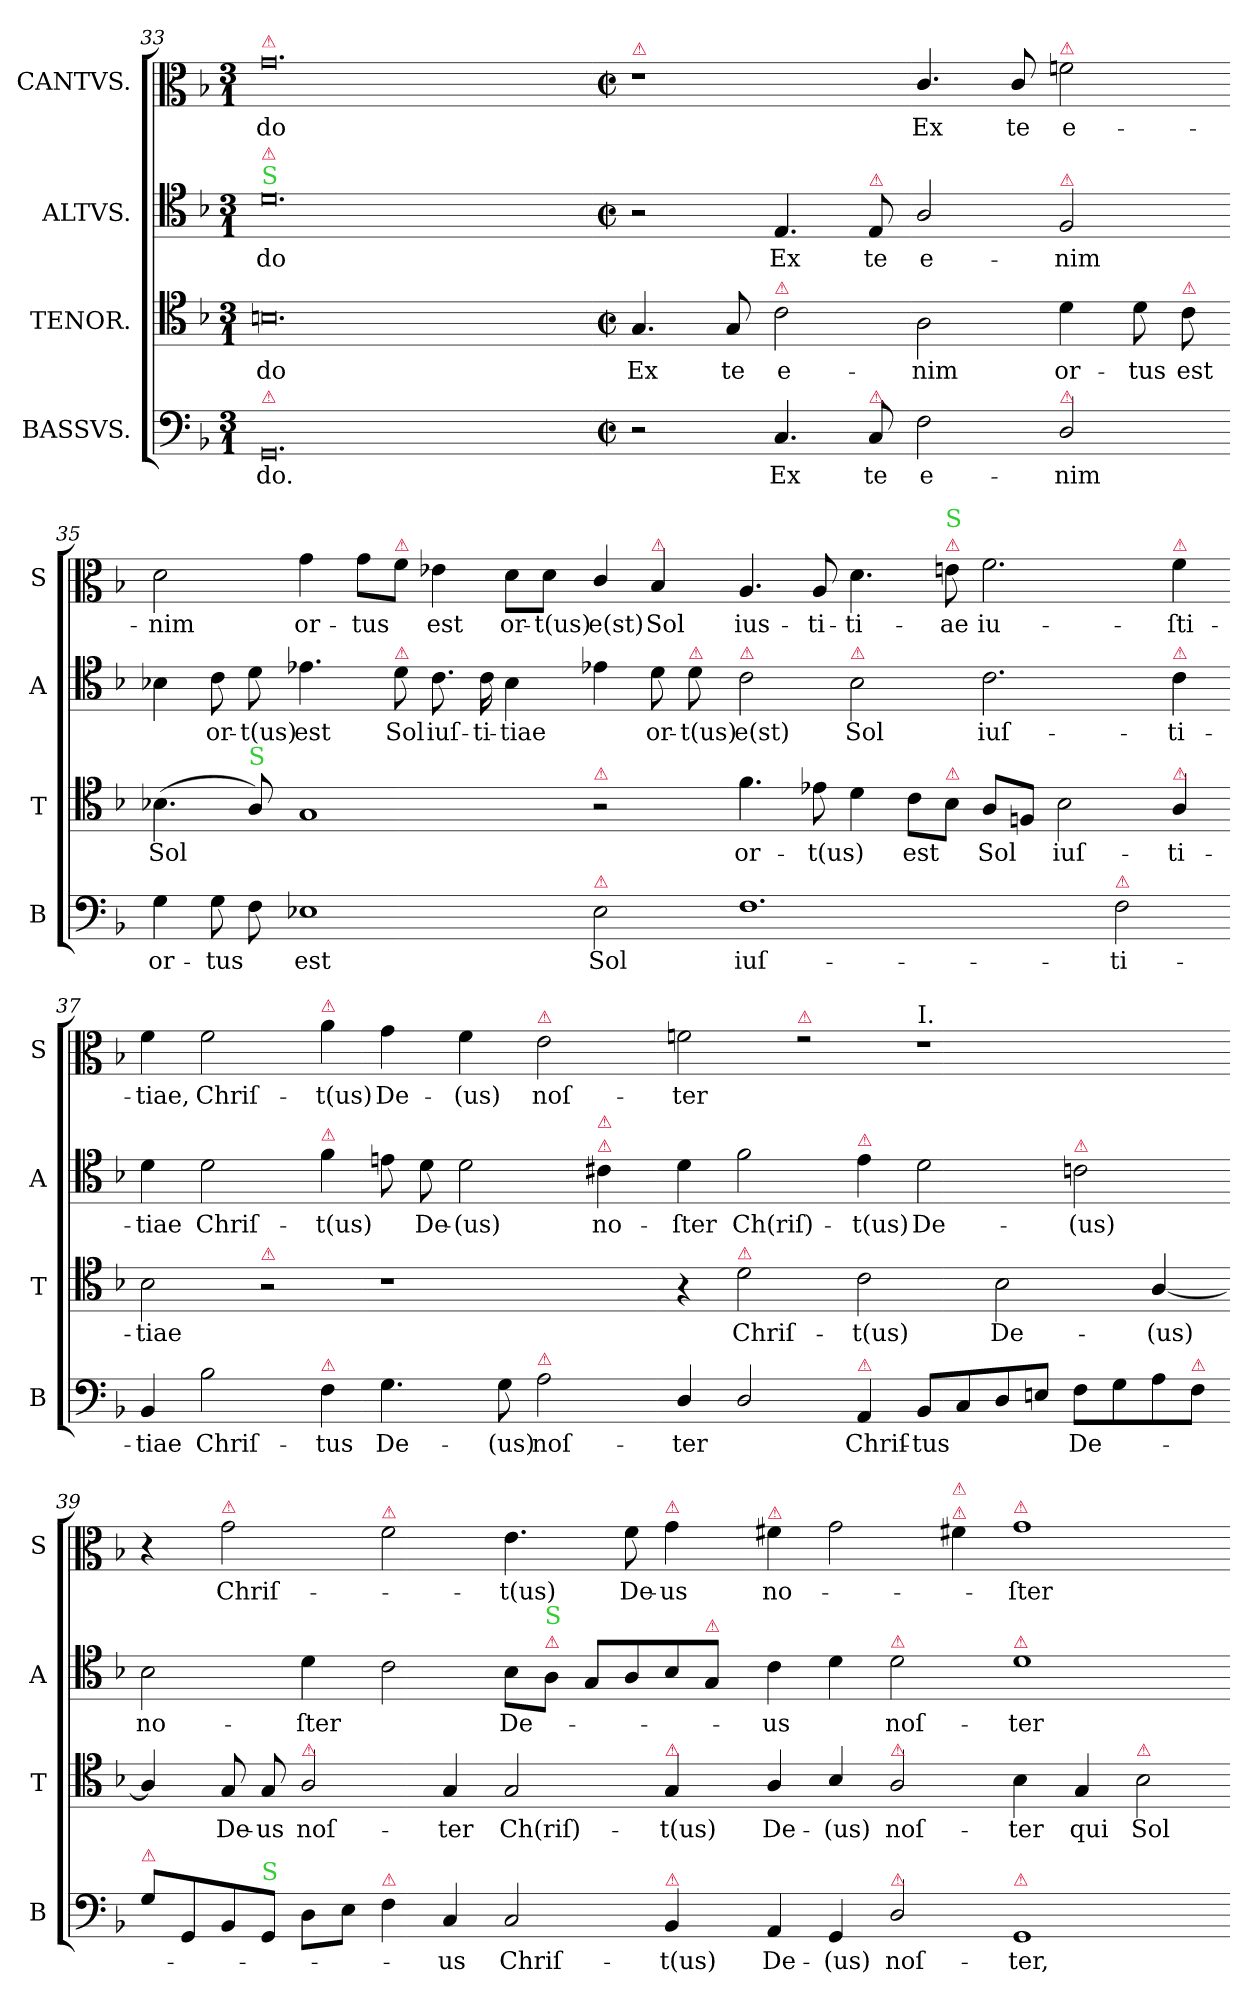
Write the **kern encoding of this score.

**kern	**text	**kern	**text	**kern	**text	**kern	**text
*part4	*part4	*part3	*part3	*part2	*part2	*part1	*part1
*staff4	*staff4	*staff3	*staff3	*staff2	*staff2	*staff1	*staff1
*I"BASSVS.	*	*I"TENOR.	*	*I"ALTVS.	*	*I"CANTVS.	*
*I'B	*	*I'T	*	*I'A	*	*I'S	*
*clefF4	*	*clefC4	*	*clefC4	*	*clefC3	*
*k[b-]	*	*k[b-]	*	*k[b-]	*	*k[b-]	*
*M3/1	*	*M3/1	*	*M3/1	*	*M3/1	*
=33	=33	=33	=33	=33	=33	=33	=33
!	!	!	!	!	!	!LO:TX:a:color=crimson:t=⚠	!
!	!	!	!	!LO:TX:a:color=limegreen:t=S	!	!	!
!	!	!	!	!LO:TX:a:color=crimson:t=⚠	!	!	!
!LO:TX:a:color=crimson:t=⚠	!	!	!	!	!	!	!
0.GG	-do.	0.Bn	-do	0.d	-do	0.g	-do
=34-	=34-	=34-	=34-	=34-	=34-	=34-	=34-
*M2/1	*	*M2/1	*	*M2/1	*	*M2/1	*
*met(c|)	*	*met(c|)	*	*met(c|)	*	*met(c|)	*
!	!	!	!	!	!	!LO:TX:a:color=crimson:t=⚠	!
2r	.	4.G/	Ex	2r	.	1r	.
.	.	8G/	te	.	.	.	.
!	!	!LO:TX:a:color=crimson:t=⚠	!	!	!	!	!
4.C/	Ex	2c\	e-	4.E/	Ex	.	.
!	!	!	!	!LO:TX:a:color=crimson:t=⚠	!	!	!
!LO:TX:a:color=crimson:t=⚠	!	!	!	!	!	!	!
8C/	te	.	.	8E/	te	.	.
2F\	e-	2A\	-nim	2A/	e-	4.c/	Ex
.	.	.	.	.	.	8c/	te
!	!	!	!	!	!	!LO:TX:a:color=crimson:t=⚠	!
!	!	!	!	!LO:TX:a:color=crimson:t=⚠	!	!	!
!LO:TX:a:color=crimson:t=⚠	!	!	!	!	!	!	!
2D/	-nim	4d\	or-	2F/	-nim	2fn\	e-
.	.	8d\	-tus	.	.	.	.
!	!	!LO:TX:a:color=crimson:t=⚠	!	!	!	!	!
.	.	8c\	est	.	.	.	.
=35-	=35-	=35-	=35-	=35-	=35-	=35-	=35-
4G\	or-	(<4.B-X\	Sol	4B-X\	.	2d\	-nim
8G\	-tus	.	.	8c\	or-	.	.
!	!	!LO:TX:a:color=limegreen:t=S	!	!	!	!	!
8F\	.	8A/)	.	8d\	-t(us)	.	.
1E-X	est	1G	.	4.e-X\	est	4g\	or-
.	.	.	.	.	.	8g\L	-tus
!	!	!	!	!	!	!LO:TX:a:color=crimson:t=⚠	!
!	!	!	!	!LO:TX:a:color=crimson:t=⚠	!	!	!
.	.	.	.	8d\	Sol	8f\J	.
.	.	.	.	8.c\	iuſ-	4e-X\	est
.	.	.	.	16c\	-ti-	.	.
.	.	.	.	4B-\	-tiae	8d\L	or-
.	.	.	.	.	.	8d\J	-t(us)
!	!	!LO:TX:a:color=crimson:t=⚠	!	!	!	!	!
!LO:TX:a:color=crimson:t=⚠	!	!	!	!	!	!	!
2E-\	Sol	2r	.	4e-X\	.	4c/	e(st)
!	!	!	!	!	!	!LO:TX:a:color=crimson:t=⚠	!
.	.	.	.	8d\	or-	4B-/	Sol
!	!	!	!	!LO:TX:a:color=crimson:t=⚠	!	!	!
.	.	.	.	8d\	-t(us)	.	.
=36-	=36-	=36-	=36-	=36-	=36-	=36-	=36-
!	!	!	!	!LO:TX:a:color=crimson:t=⚠	!	!	!
1.F	iuſ-	4.f\	or-	2c\	e(st)	4.A/	ius-
.	.	8e-X\	-t(us)	.	.	8A/	-ti-
!	!	!	!	!LO:TX:a:color=crimson:t=⚠	!	!	!
.	.	4d\	.	2B-\	Sol	4.d\	-ti-
.	.	8c\L	est	.	.	.	.
!	!	!	!	!	!	!LO:TX:a:color=crimson:t=⚠	!
!	!	!	!	!	!	!LO:TX:a:color=limegreen:t=S	!
!	!	!LO:TX:a:color=crimson:t=⚠	!	!	!	!	!
.	.	8B-\J	.	.	.	8en\	-ae
.	.	8A/L	Sol	2.c\	iuſ-	2.f\	iu-
.	.	8Fn/J	.	.	.	.	.
.	.	2B-\	iuſ-	.	.	.	.
!LO:TX:a:color=crimson:t=⚠	!	!	!	!	!	!	!
2F\	-ti-	.	.	.	.	.	.
!	!	!	!	!	!	!LO:TX:a:color=crimson:t=⚠	!
!	!	!	!	!LO:TX:a:color=crimson:t=⚠	!	!	!
!	!	!LO:TX:a:color=crimson:t=⚠	!	!	!	!	!
.	.	4A/	-ti-	4c\	-ti-	4f\	-ſti-
=37-	=37-	=37-	=37-	=37-	=37-	=37-	=37-
4BB-/	-tiae	2B-\	-tiae	4d\	-tiae	4f\	-tiae,
2B-\	Chriſ-	.	.	2d\	Chriſ-	2f\	Chriſ-
!	!	!LO:TX:a:color=crimson:t=⚠	!	!	!	!	!
.	.	2r	.	.	.	.	.
!	!	!	!	!	!	!LO:TX:a:color=crimson:t=⚠	!
!	!	!	!	!LO:TX:a:color=crimson:t=⚠	!	!	!
!LO:TX:a:color=crimson:t=⚠	!	!	!	!	!	!	!
4F\	-tus	.	.	4f\	-t(us)	4a\	-t(us)
4.G\	De-	1r	.	8en\	.	4g\	De-
.	.	.	.	8d\	De-	.	.
.	.	.	.	2d\	-(us)	4f\	-(us)
8G\	-(us)	.	.	.	.	.	.
!	!	!	!	!	!	!LO:TX:a:color=crimson:t=⚠	!
!LO:TX:a:color=crimson:t=⚠	!	!	!	!	!	!	!
2A\	noſ-	.	.	.	.	2e\	noſ-
!	!	!	!	!LO:TX:a:color=crimson:t=⚠	!	!	!
!	!	!	!	!LO:TX:a:color=crimson:t=⚠	!	!	!
.	.	.	.	4c#X\	no-	.	.
=38-	=38-	=38-	=38-	=38-	=38-	=38-	=38-
4D/	-ter	4r	.	4d\	-ſter	2fn\	-ter
!	!	!LO:TX:a:color=crimson:t=⚠	!	!	!	!	!
2D/	.	2d\	Chriſ-	2f\	Ch(riſ)-	.	.
!	!	!	!	!	!	!LO:TX:a:color=crimson:t=⚠	!
.	.	.	.	.	.	2re	.
!	!	!	!	!LO:TX:a:color=crimson:t=⚠	!	!	!
!LO:TX:a:color=crimson:t=⚠	!	!	!	!	!	!	!
4AA/	Chriſ-	2c\	-t(us)	4e\	-t(us)	.	.
!	!	!	!	!	!	!LO:TX:a:t=I.	!
8BB-/L	-tus	.	.	2d\	De-	1r	.
8C/	.	.	.	.	.	.	.
8D/	.	2B-\	De-	.	.	.	.
8En/J	.	.	.	.	.	.	.
!	!	!	!	!LO:TX:a:color=crimson:t=⚠	!	!	!
8F\L	De-	.	.	2cn\	-(us)	.	.
8G\	.	.	.	.	.	.	.
8A\	.	[4A/	-(us)	.	.	.	.
!LO:TX:a:color=crimson:t=⚠	!	!	!	!	!	!	!
8F\J	.	.	.	.	.	.	.
=39-	=39-	=39-	=39-	=39-	=39-	=39-	=39-
!LO:TX:a:color=crimson:t=⚠	!	!	!	!	!	!	!
8G\L	.	4A/]	.	2B-\	no-	4r	.
8GG/	.	.	.	.	.	.	.
!	!	!	!	!	!	!LO:TX:a:color=crimson:t=⚠	!
8BB-/	.	8G/	De-	.	.	2g\	Chriſ-
!LO:TX:a:color=limegreen:t=S	!	!	!	!	!	!	!
8GG/J	.	8G/	-us	.	.	.	.
!	!	!LO:TX:a:color=crimson:t=⚠	!	!	!	!	!
8D\L	.	2A/	noſ-	4d\	-ſter	.	.
8E\J	.	.	.	.	.	.	.
!	!	!	!	!	!	!LO:TX:a:color=crimson:t=⚠	!
!LO:TX:a:color=crimson:t=⚠	!	!	!	!	!	!	!
4F\	.	.	.	2c\	.	2f\	.
4C/	-us	4G/	-ter	.	.	.	.
2C/	Chriſ-	2G/	Ch(riſ)-	8B-\L	De-	4.e\	-t(us)
!	!	!	!	!LO:TX:a:color=crimson:t=⚠	!	!	!
!	!	!	!	!LO:TX:a:color=limegreen:t=S	!	!	!
.	.	.	.	8A\J	.	.	.
.	.	.	.	8G/L	.	.	.
.	.	.	.	8A/	.	8f\	De-
!	!	!	!	!	!	!LO:TX:a:color=crimson:t=⚠	!
!	!	!LO:TX:a:color=crimson:t=⚠	!	!	!	!	!
!LO:TX:a:color=crimson:t=⚠	!	!	!	!	!	!	!
4BB-/	-t(us)	4G/	-t(us)	8B-/	.	4g\	-us
!	!	!	!	!LO:TX:a:color=crimson:t=⚠	!	!	!
.	.	.	.	8G/J	.	.	.
=40-	=40-	=40-	=40-	=40-	=40-	=40-	=40-
!	!	!	!	!	!	!LO:TX:a:color=crimson:t=⚠	!
4AA/	De-	4A/	De-	4c\	-us	4f#X\	no-
4GG/	-(us)	4B-/	-(us)	4d\	.	2g\	.
!	!	!	!	!LO:TX:a:color=crimson:t=⚠	!	!	!
!	!	!LO:TX:a:color=crimson:t=⚠	!	!	!	!	!
!LO:TX:a:color=crimson:t=⚠	!	!	!	!	!	!	!
2D/	noſ-	2A/	noſ-	2d\	noſ-	.	.
!	!	!	!	!	!	!LO:TX:a:color=crimson:t=⚠	!
!	!	!	!	!	!	!LO:TX:a:color=crimson:t=⚠	!
.	.	.	.	.	.	4f#X\	.
!	!	!	!	!	!	!LO:TX:a:color=crimson:t=⚠	!
!	!	!	!	!LO:TX:a:color=crimson:t=⚠	!	!	!
!LO:TX:a:color=crimson:t=⚠	!	!	!	!	!	!	!
1GG	-ter,	4B-\	-ter	1d	-ter	1g	-ſter
.	.	4G/	qui	.	.	.	.
!	!	!LO:TX:a:color=crimson:t=⚠	!	!	!	!	!
.	.	2B-\	Sol-	.	.	.	.
=-	=-	=-	=-	=-	=-	=-	=-
*-	*-	*-	*-	*-	*-	*-	*-
